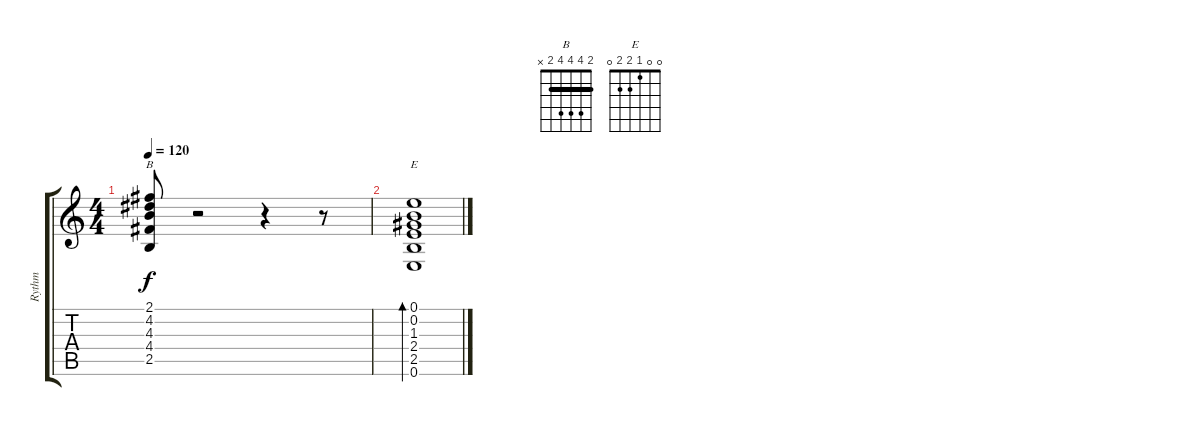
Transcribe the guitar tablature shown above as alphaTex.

\track ("Rythm" "Rythm") {instrument acousticguitarsteel}
\staff {score tabs}
\tuning (E4 B3 G3 D3 A2 E2) {hide}
\chord ("B" 2 4 4 4 2 x) {barre 2}
\chord ("E" 0 0 1 2 2 0)
\ts (4 4)
\tempo 120
\clef g2
\ks c
(2.1 4.2 4.3 4.4 2.5).8{ch "B" dy f} r.2 r.4 r.8 |
(0.1 0.2 1.3 2.4 2.5 0.6).1{bd 480 ch "E"}
